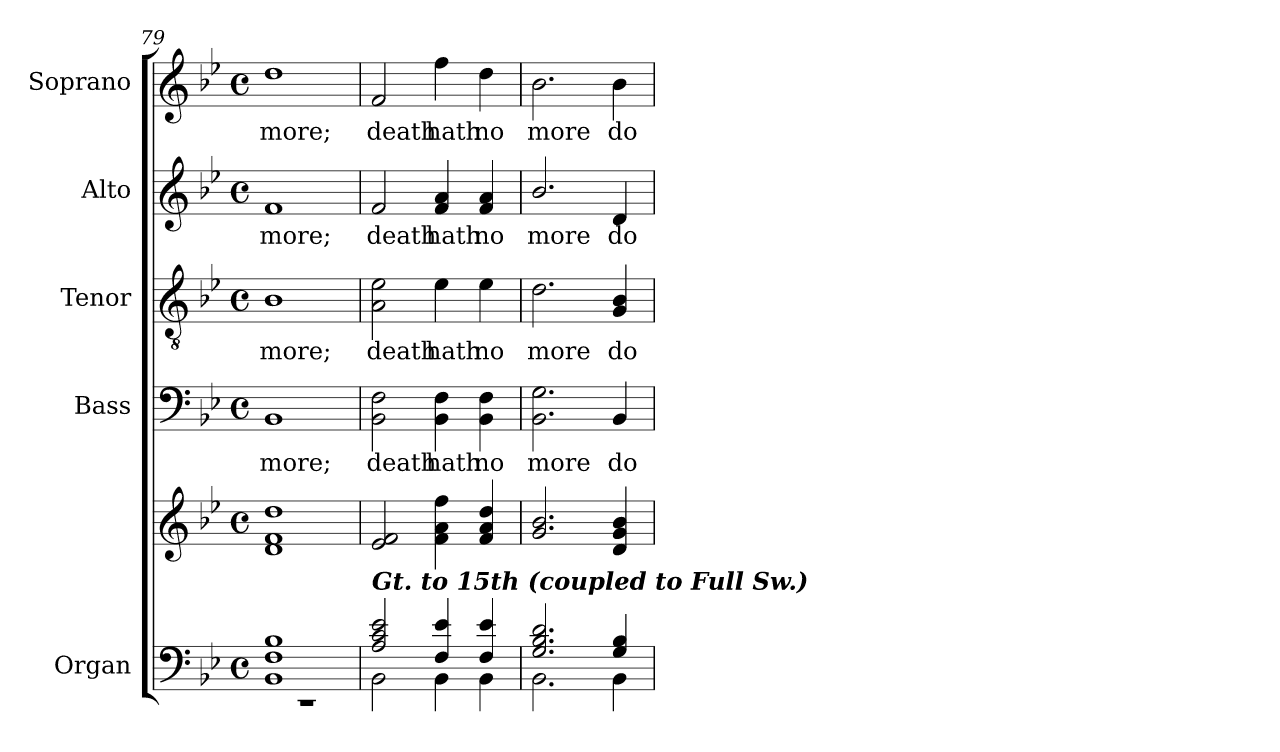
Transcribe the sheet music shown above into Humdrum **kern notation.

**kern	**kern	**kern	**text	**kern	**text	**kern	**text	**kern	**text
*part5	*part5	*part4	*part4	*part3	*part3	*part2	*part2	*part1	*part1
*staff6	*staff5	*staff4	*staff4	*staff3	*staff3	*staff2	*staff2	*staff1	*staff1
*I"Organ	*	*I"Bass	*	*I"Tenor	*	*I"Alto	*	*I"Soprano	*
*	*	*I'B	*	*I'T	*	*I'A	*	*I'S	*
*clefF4	*clefG2	*clefF4	*	*clefGv2	*	*clefG2	*	*clefG2	*
*k[b-e-]	*k[b-e-]	*k[b-e-]	*	*k[b-e-]	*	*k[b-e-]	*	*k[b-e-]	*
*B-:	*B-:	*B-:	*	*B-:	*	*B-:	*	*B-:	*
*M4/4	*M4/4	*M4/4	*	*M4/4	*	*M4/4	*	*M4/4	*
*met(c)	*met(c)	*met(c)	*	*met(c)	*	*met(c)	*	*met(c)	*
=79	=79	=79	=79	=79	=79	=79	=79	=79	=79
*^	*	*	*	*	*	*	*	*	*
!	!	!	!	!LO:LY:b	!	!LO:LY:b	!	!LO:LY:b	!	!LO:LY:b
1BB-/ 1F/ 1B-/	1r	1d 1f 1dd	1BB-	more;	1B-	more;	1f	more;	1dd	more;
=80	=80	=80	=80	=80	=80	=80	=80	=80	=80	=80
!LO:TX:a:Bi:t=Gt. to 15th (coupled to Full Sw.)	!	!	!	!	!	!	!	!	!	!
!	!	!	!	!LO:LY:b	!	!LO:LY:b	!	!LO:LY:b	!	!LO:LY:b
2A/ 2c/ 2e-/	2BB-\	2e- 2f	2BB- 2F	death	2A 2e-	death	2f	death	2f	death
!	!	!	!	!LO:LY:b	!	!LO:LY:b	!	!LO:LY:b	!	!LO:LY:b
4F/ 4e-/	4BB-\	4f 4a 4ff	4BB- 4F	hath	4e-	hath	4f 4a	hath	4ff	hath
!	!	!	!	!LO:LY:b	!	!LO:LY:b	!	!LO:LY:b	!	!LO:LY:b
4F/ 4e-/	4BB-\	4f 4a 4dd	4BB- 4F	no	4e-	no	4f 4a	no	4dd	no
=81	=81	=81	=81	=81	=81	=81	=81	=81	=81	=81
!	!	!	!	!LO:LY:b	!	!LO:LY:b	!	!LO:LY:b	!	!LO:LY:b
2.G/ 2.B-/ 2.d/	2.BB-\	2.g 2.b-	2.BB-\ 2.G\	more	2.d	more	2.b-/	more	2.b-	more
!	!	!	!	!LO:LY:b	!	!LO:LY:b	!	!LO:LY:b	!	!LO:LY:b
4G/ 4B-/	4BB-\	4d 4g 4b-	4BB-	do-	4G 4B-	do-	4d	do-	4b-	do-
*v	*v	*	*	*	*	*	*	*	*	*
=	=	=	=	=	=	=	=	=	=
*-	*-	*-	*-	*-	*-	*-	*-	*-	*-
